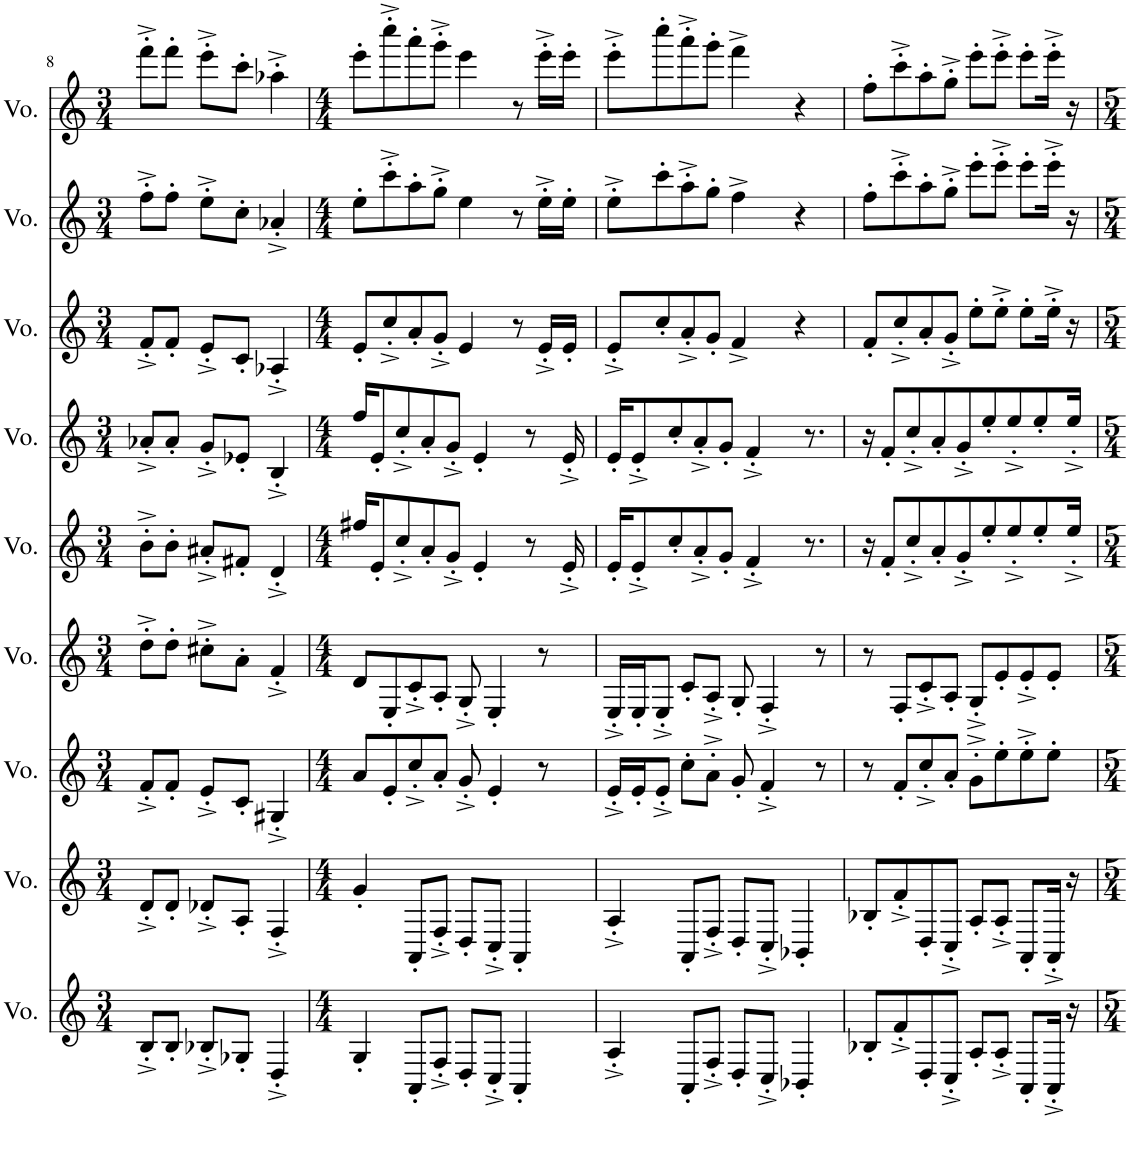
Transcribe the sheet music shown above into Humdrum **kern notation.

**kern	**kern	**kern	**kern	**kern	**kern	**kern	**kern	**kern
*part9	*part8	*part7	*part6	*part5	*part4	*part3	*part2	*part1
*staff9	*staff8	*staff7	*staff6	*staff5	*staff4	*staff3	*staff2	*staff1
*I"Voice	*I"Voice	*I"Voice	*I"Voice	*I"Voice	*I"Voice	*I"Voice	*I"Voice	*I"Voice
*I'Vo.	*I'Vo.	*I'Vo.	*I'Vo.	*I'Vo.	*I'Vo.	*I'Vo.	*I'Vo.	*I'Vo.
!!LO:PB:g=z
*clefG2	*clefG2	*clefG2	*clefG2	*clefG2	*clefG2	*clefG2	*clefG2	*clefG2
*k[]	*k[]	*k[]	*k[]	*k[]	*k[]	*k[]	*k[]	*k[]
*M3/4	*M3/4	*M3/4	*M3/4	*M3/4	*M3/4	*M3/4	*M3/4	*M3/4
=8	=8	=8	=8	=8	=8	=8	=8	=8
8B'^/L	8d'^/L	8f'^/L	8dd'^\L	8b'^\L	8a-X'^/L	8f'^/L	8ff'^\L	8fff'^\L
8B'/J	8d'/J	8f'/J	8dd'\J	8b'\J	8a-'/J	8f'/J	8ff'\J	8fff'\J
8B-X'^/L	8d-X'^/L	8e'^/L	8cc#X'^\L	8a#X'^/L	8g'^/L	8e'^/L	8ee'^\L	8eee'^\L
8G-X'/J	8A'/J	8c'/J	8a'\J	8f#X'/J	8e-X'/J	8c'/J	8cc'\J	8ccc'\J
4D'^/	4F'^/	4G#X'^/	4f'^/	4d'^/	4B'^/	4A-X'^/	4a-X'^/	4aa-X'^\
=9	=9	=9	=9	=9	=9	=9	=9	=9
*M4/4	*M4/4	*M4/4	*M4/4	*M4/4	*M4/4	*M4/4	*M4/4	*M4/4
4G'/	4g'/	8a/L	8d/L	16ff#X/KL	16ff/KL	8e'/L	8ee'\L	8eee'\L
.	.	.	.	8e'/	8e'/	.	.	.
.	.	8e'/	8E'/	.	.	8cc'^/	8ccc'^\	8cccc'^\
.	.	.	.	8cc'^/	8cc'^/	.	.	.
8AA'/L	8AA'/L	8cc'^/	8c'^/	.	.	8a'/	8aa'\	8aaa'\
.	.	.	.	8a'/	8a'/	.	.	.
8F'^/J	8F'^/J	8a'/J	8A'/J	.	.	8g'^/J	8gg'^\J	8ggg'^\J
.	.	.	.	8g'^/J	8g'^/J	.	.	.
8D'/L	8D'/L	8g'^/	8G'^/	.	.	4e/	4ee\	4eee\
.	.	.	.	4e'/	4e'/	.	.	.
8C'^/J	8C'^/J	4e'/	4E'/	.	.	.	.	.
4AA'/	4AA'/	.	.	.	.	8r	8r	8r
.	.	.	.	8r	8r	.	.	.
.	.	8r	8r	.	.	16e'^/LL	16ee'^\LL	16eee'^\LL
.	.	.	.	16e'^/	16e'^/	16e'/JJ	16ee'\JJ	16eee'\JJ
=10	=10	=10	=10	=10	=10	=10	=10	=10
4A'^/	4A'^/	16e'^/LL	16E'^/LL	16e'/KL	16e'/KL	8e'^/L	8ee'^\L	8eee'^\L
.	.	16e'/J	16E'/J	8e'^/	8e'^/	.	.	.
.	.	8e'^/J	8E'^/J	.	.	8cc'/	8ccc'\	8cccc'\
.	.	.	.	8cc'/	8cc'/	.	.	.
8AA'/L	8AA'/L	8cc'\L	8c'/L	.	.	8a'^/	8aa'^\	8aaa'^\
.	.	.	.	8a'^/	8a'^/	.	.	.
8F'^/J	8F'^/J	8a'^\J	8A'^/J	.	.	8g'/J	8gg'\J	8ggg'\J
.	.	.	.	8g'/J	8g'/J	.	.	.
8D'/L	8D'/L	8g'/	8G'/	.	.	4f^/	4ff^\	4fff^\
.	.	.	.	4f'^/	4f'^/	.	.	.
8C'^/J	8C'^/J	4f'^/	4F'^/	.	.	.	.	.
4BB-X'/	4BB-X'/	.	.	.	.	4r	4r	4r
.	.	.	.	8.r	8.r	.	.	.
.	.	8r	8r	.	.	.	.	.
=11	=11	=11	=11	=11	=11	=11	=11	=11
8B-X'/L	8B-X'/L	8r	8r	16r	16r	8f'/L	8ff'\L	8ff'\L
.	.	.	.	8f'/L	8f'/L	.	.	.
8f'^/	8f'^/	8f'/L	8F'/L	.	.	8cc'^/	8ccc'^\	8ccc'^\
.	.	.	.	8cc'^/	8cc'^/	.	.	.
8D'/	8D'/	8cc'^/	8c'^/	.	.	8a'/	8aa'\	8aa'\
.	.	.	.	8a'/	8a'/	.	.	.
8C'^/J	8C'^/J	8a'/J	8A'/J	.	.	8g'^/J	8gg'^\J	8gg'^\J
.	.	.	.	8g'^/	8g'^/	.	.	.
8A'/L	8A'/L	8g'^\L	8G'^/L	.	.	8ee'\L	8eee'\L	8eee'\L
.	.	.	.	8ee'/	8ee'/	.	.	.
8A'^/J	8A'^/J	8ee'\	8e'/	.	.	8ee'^\J	8eee'^\J	8eee'^\J
.	.	.	.	8ee'^/	8ee'^/	.	.	.
8AA'/L	8AA'/L	8ee'^\	8e'^/	.	.	8ee'\L	8eee'\L	8eee'\L
.	.	.	.	8ee'/	8ee'/	.	.	.
16AA'^/Jk	16AA'^/Jk	8ee'\J	8e'/J	.	.	16ee'^\Jk	16eee'^\Jk	16eee'^\Jk
16r	16r	.	.	16ee'^/Jk	16ee'^/Jk	16r	16r	16r
=	=	=	=	=	=	=	=	=
*-	*-	*-	*-	*-	*-	*-	*-	*-
